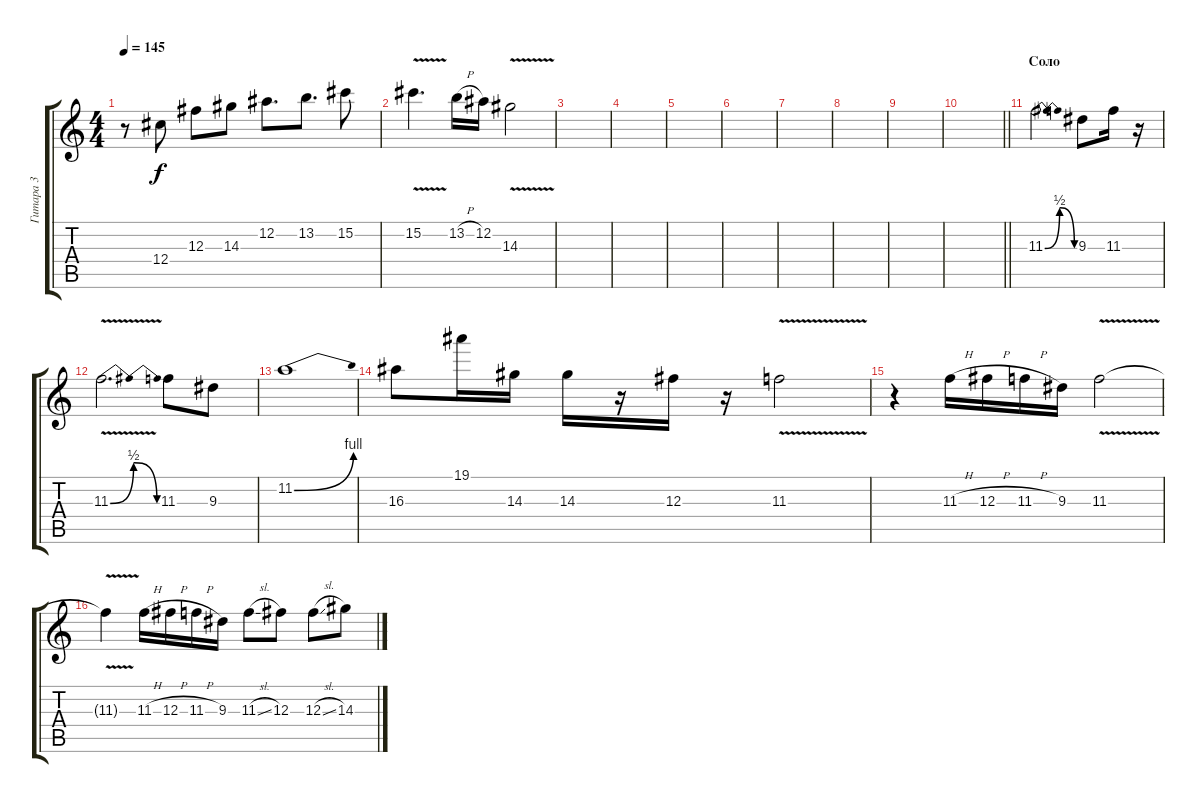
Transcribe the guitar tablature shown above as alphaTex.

\track ("Гитара 3" "Гитара 3") {instrument distortionguitar}
\staff {score tabs}
\tuning (Eb4 Bb3 Gb3 Db3 Ab2 Eb2) {hide}
\ts (4 4)
\tempo 145
\clef g2
\ks c
r.8{dy f} 12.4.8 12.3.8 14.3.8 12.2.8{d} 13.2.8{d} 15.2.8 |
15.2{v}.4{d} 13.2{h}.16 12.2.16 14.3{v}.2 |
|
|
|
|
|
|
|
\barLineRight lightlight
|
\section ("" "Соло")
11.3{be (bendrelease 0 0 15 2 40 2 60 0)}.2{d} 9.3.8 11.3.16 r.16 |
11.3{be (bendrelease 0 0 15 2 40 2 60 0) v}.2{d} 11.3.8 9.3.8 |
11.2{be (bend 0 0 60 4)}.1 |
16.3.8 19.1.16 14.3.16 14.3.16 r.16 12.3.16 r.16 11.3{v}.2 |
r.4 11.3{h}.16 12.3{h}.16 11.3{h}.16 9.3.16 11.3{v}.2 |
11.3{t}.4 11.3{h}.16 12.3{h}.16 11.3{h}.16 9.3.16 11.3{sl}.8 12.3.8 12.3{sl}.8 14.3.8
